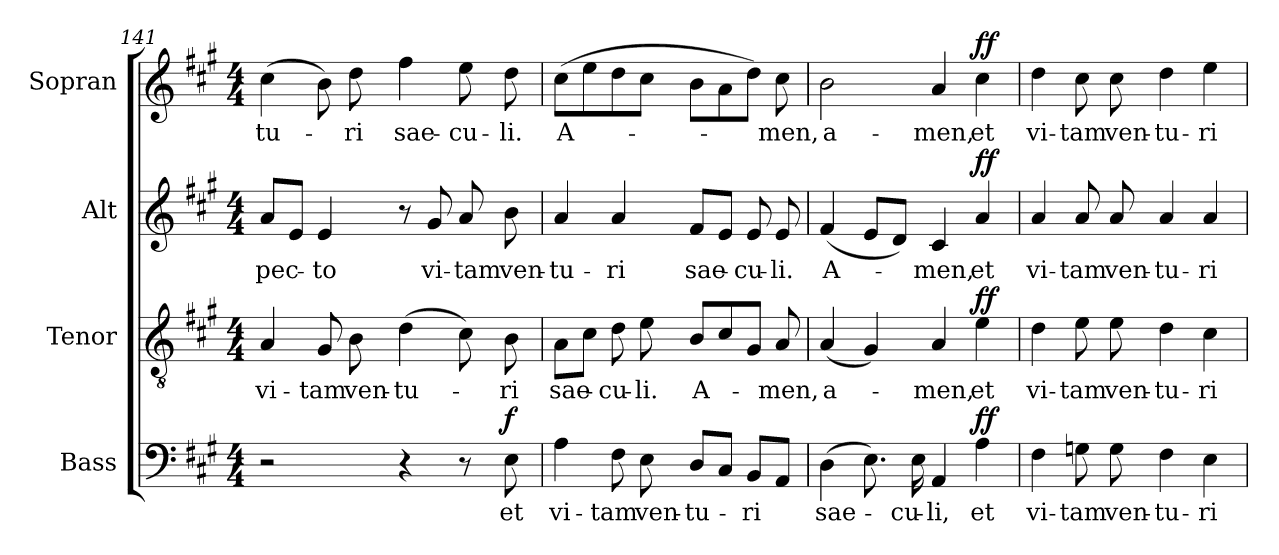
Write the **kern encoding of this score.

**kern	**text	**dynam	**kern	**text	**dynam	**kern	**text	**dynam	**kern	**text	**dynam
*part4	*part4	*part4	*part3	*part3	*part3	*part2	*part2	*part2	*part1	*part1	*part1
*staff4	*staff4	*staff4	*staff3	*staff3	*staff3	*staff2	*staff2	*staff2	*staff1	*staff1	*staff1
*I"Bass	*	*	*I"Tenor	*	*	*I"Alt	*	*	*I"Sopran	*	*
*I'B.	*	*	*I'T.	*	*	*I'A.	*	*	*I'S.	*	*
!!LO:PB:g=z
*clefF4	*	*	*clefGv2	*	*	*clefG2	*	*	*clefG2	*	*
*k[f#c#g#]	*	*	*k[f#c#g#]	*	*	*k[f#c#g#]	*	*	*k[f#c#g#]	*	*
*A:	*	*	*A:	*	*	*A:	*	*	*A:	*	*
*M4/4	*	*	*M4/4	*	*	*M4/4	*	*	*M4/4	*	*
=141	=141	=141	=141	=141	=141	=141	=141	=141	=141	=141	=141
!	!	!	!	!LO:LY:b	!	!	!LO:LY:b	!	!	!LO:LY:b	!
2r	.	.	4A/	vi-	.	8a/L	-pec-	.	(>4cc#\	-tu-	.
.	.	.	.	.	.	8e/J	.	.	.	.	.
!	!	!	!	!LO:LY:b	!	!	!LO:LY:b	!	!	!	!
.	.	.	8G#/	-tam	.	4e/	-to	.	8b\)	.	.
!	!	!	!	!LO:LY:b	!	!	!	!	!	!LO:LY:b	!
.	.	.	8B\	ven-	.	.	.	.	8dd\	-ri	.
!	!	!	!	!LO:LY:b	!	!	!	!	!	!LO:LY:b	!
4r	.	.	(>4d\	-tu-	.	8r	.	.	4ff#\	sae-	.
!	!	!	!	!	!	!	!LO:LY:b	!	!	!	!
.	.	.	.	.	.	8g#/	vi-	.	.	.	.
!	!	!	!	!	!	!	!LO:LY:b	!	!	!LO:LY:b	!
8r	.	.	8c#\)	.	.	8a/	-tam	.	8ee\	-cu-	.
!	!LO:LY:b	!LO:DY:a	!	!LO:LY:b	!	!	!LO:LY:b	!	!	!LO:LY:b	!
8E\	et	f	8B\	-ri	.	8b\	ven-	.	8dd\	-li.	.
=142	=142	=142	=142	=142	=142	=142	=142	=142	=142	=142	=142
!	!LO:LY:b	!	!	!LO:LY:b	!	!	!LO:LY:b	!	!	!LO:LY:b	!
4A\	vi-	.	8A\L	sae-	.	4a/	-tu-	.	(>8cc#\L	A-	.
.	.	.	8c#\J	.	.	.	.	.	8ee\	.	.
!	!LO:LY:b	!	!	!LO:LY:b	!	!	!LO:LY:b	!	!	!	!
8F#\	-tam	.	8d\	-cu-	.	4a/	-ri	.	8dd\	.	.
!	!LO:LY:b	!	!	!LO:LY:b	!	!	!	!	!	!	!
8E\	ven-	.	8e\	-li.	.	.	.	.	8cc#\J	.	.
!	!LO:LY:b	!	!	!LO:LY:b	!	!	!LO:LY:b	!	!	!	!
8D/L	-tu-	.	8B/L	A-	.	8f#/L	sae-	.	8b\L	.	.
8C#/J	.	.	8c#/	.	.	8e/J	.	.	8a\	.	.
!	!LO:LY:b	!	!	!	!	!	!LO:LY:b	!	!	!	!
8BB/L	-ri	.	8G#/J	.	.	8e/	-cu-	.	8dd\J)	.	.
!	!	!	!	!LO:LY:b	!	!	!LO:LY:b	!	!	!LO:LY:b	!
8AA/J	.	.	8A/	-men,	.	8e/	-li.	.	8cc#\	-men,	.
=143	=143	=143	=143	=143	=143	=143	=143	=143	=143	=143	=143
!	!LO:LY:b	!	!	!LO:LY:b	!	!	!LO:LY:b	!	!	!LO:LY:b	!
(>4D\	sae-	.	(<4A/	a-	.	(<4f#/	A-	.	2b\	a-	.
8.E\)	.	.	4G#/)	.	.	8e/L	.	.	.	.	.
.	.	.	.	.	.	8d/J)	.	.	.	.	.
!	!LO:LY:b	!	!	!	!	!	!	!	!	!	!
16E\	-cu-	.	.	.	.	.	.	.	.	.	.
!	!LO:LY:b	!	!	!LO:LY:b	!	!	!LO:LY:b	!	!	!LO:LY:b	!
4AA/	-li,	.	4A/	-men,	.	4c#/	-men,	.	4a/	-men,	.
!	!LO:LY:b	!LO:DY:a	!	!LO:LY:b	!LO:DY:a	!	!LO:LY:b	!LO:DY:a	!	!LO:LY:b	!LO:DY:a
4A\	et	ff	4e\	et	ff	4a/	et	ff	4cc#\	et	ff
!!LO:LB:g=z
=144	=144	=144	=144	=144	=144	=144	=144	=144	=144	=144	=144
!	!LO:LY:b	!	!	!LO:LY:b	!	!	!LO:LY:b	!	!	!LO:LY:b	!
4F#\	vi-	.	4d\	vi-	.	4a/	vi-	.	4dd\	vi-	.
!	!LO:LY:b	!	!	!LO:LY:b	!	!	!LO:LY:b	!	!	!LO:LY:b	!
8Gn\	-tam	.	8e\	-tam	.	8a/	-tam	.	8cc#\	-tam	.
!	!LO:LY:b	!	!	!LO:LY:b	!	!	!LO:LY:b	!	!	!LO:LY:b	!
8G\	ven-	.	8e\	ven-	.	8a/	ven-	.	8cc#\	ven-	.
!	!LO:LY:b	!	!	!LO:LY:b	!	!	!LO:LY:b	!	!	!LO:LY:b	!
4F#\	-tu-	.	4d\	-tu-	.	4a/	-tu-	.	4dd\	-tu-	.
!	!LO:LY:b	!	!	!LO:LY:b	!	!	!LO:LY:b	!	!	!LO:LY:b	!
4E\	-ri	.	4c#\	-ri	.	4a/	-ri	.	4ee\	-ri	.
=	=	=	=	=	=	=	=	=	=	=	=
*-	*-	*-	*-	*-	*-	*-	*-	*-	*-	*-	*-
